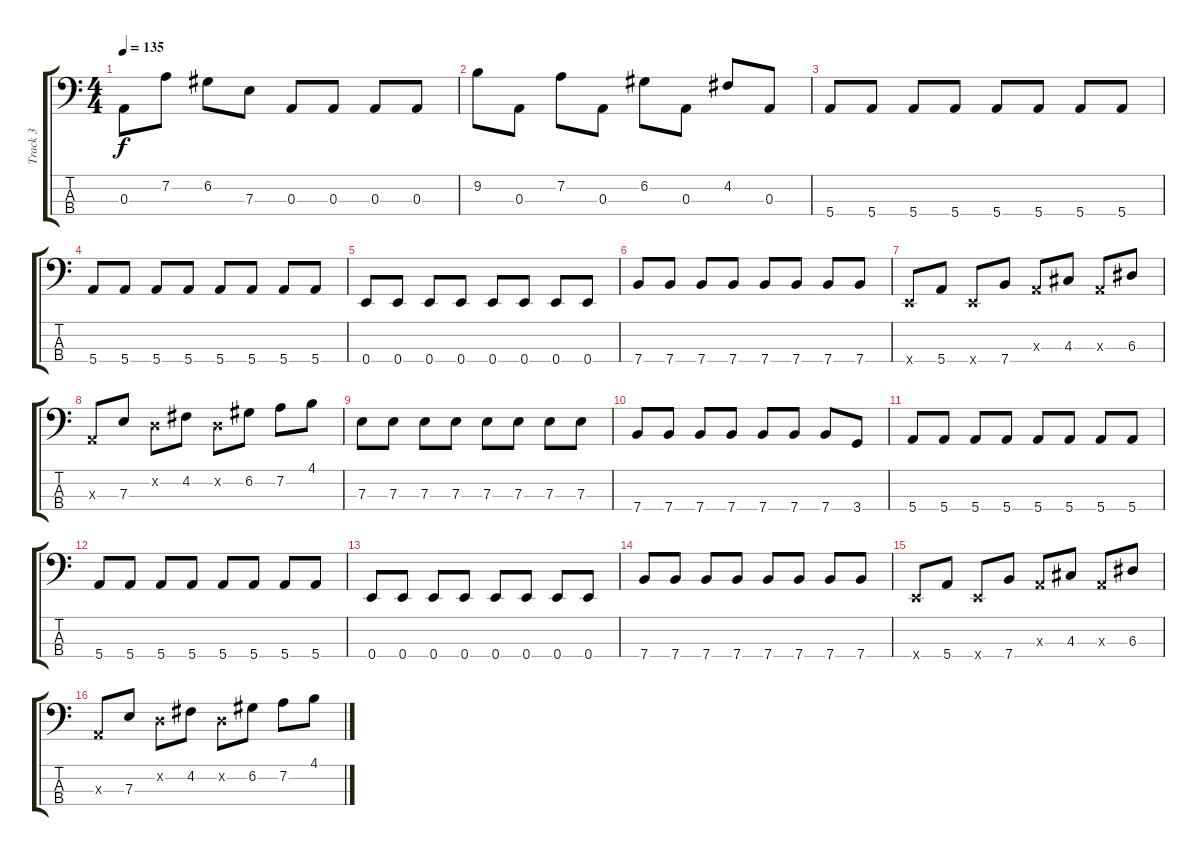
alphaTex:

\track ("Track 3" "Track 3") {instrument electricbassfinger}
\staff {score tabs}
\tuning (G2 D2 A1 E1) {hide}
\ts (4 4)
\tempo 135
\clef f4
\ks c
0.3.8{dy f} 7.2.8 6.2.8 7.3.8 0.3.8 0.3.8 0.3.8 0.3.8 |
9.2.8 0.3.8 7.2.8 0.3.8 6.2.8 0.3.8 4.2.8 0.3.8 |
5.4.8 5.4.8 5.4.8 5.4.8 5.4.8 5.4.8 5.4.8 5.4.8 |
5.4.8 5.4.8 5.4.8 5.4.8 5.4.8 5.4.8 5.4.8 5.4.8 |
0.4.8 0.4.8 0.4.8 0.4.8 0.4.8 0.4.8 0.4.8 0.4.8 |
7.4.8 7.4.8 7.4.8 7.4.8 7.4.8 7.4.8 7.4.8 7.4.8 |
0.4{x}.8 5.4.8 0.4{x}.8 7.4.8 0.3{x}.8 4.3.8 0.3{x}.8 6.3.8 |
0.3{x}.8 7.3.8 0.2{x}.8 4.2.8 0.2{x}.8 6.2.8 7.2.8 4.1.8 |
7.3.8 7.3.8 7.3.8 7.3.8 7.3.8 7.3.8 7.3.8 7.3.8 |
7.4.8 7.4.8 7.4.8 7.4.8 7.4.8 7.4.8 7.4.8 3.4.8 |
5.4.8 5.4.8 5.4.8 5.4.8 5.4.8 5.4.8 5.4.8 5.4.8 |
5.4.8 5.4.8 5.4.8 5.4.8 5.4.8 5.4.8 5.4.8 5.4.8 |
0.4.8 0.4.8 0.4.8 0.4.8 0.4.8 0.4.8 0.4.8 0.4.8 |
7.4.8 7.4.8 7.4.8 7.4.8 7.4.8 7.4.8 7.4.8 7.4.8 |
0.4{x}.8 5.4.8 0.4{x}.8 7.4.8 0.3{x}.8 4.3.8 0.3{x}.8 6.3.8 |
0.3{x}.8 7.3.8 0.2{x}.8 4.2.8 0.2{x}.8 6.2.8 7.2.8 4.1.8
